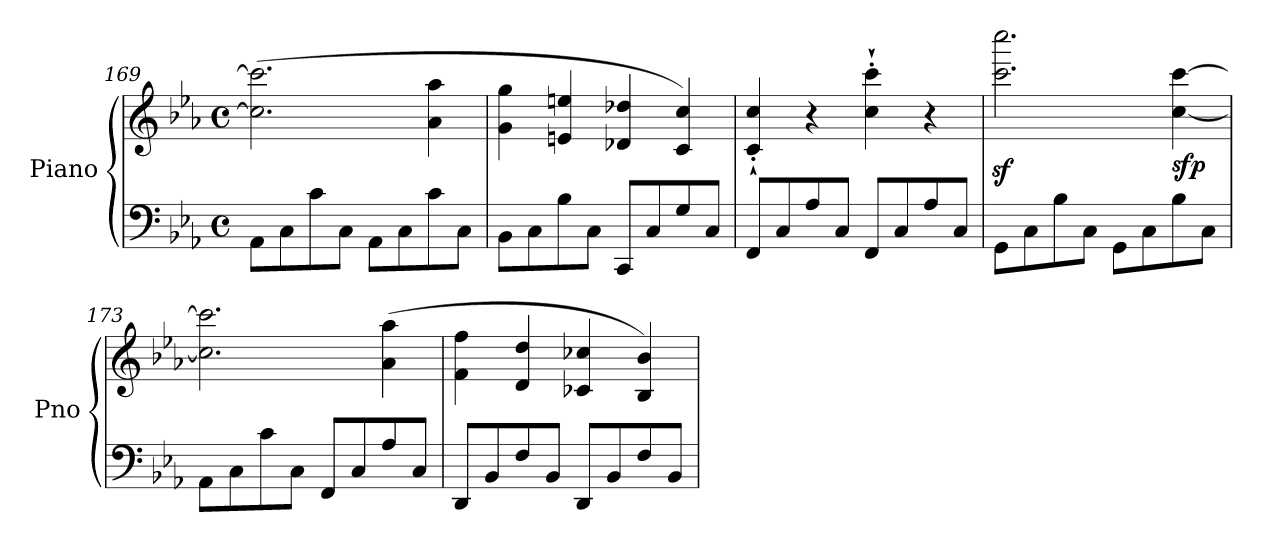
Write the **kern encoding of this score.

**kern	**kern	**dynam
*part1	*part1	*part1
*staff2	*staff1	*staff1/2
*I"Piano	*	*
*I'Pno	*	*
!!LO:LB:g=z
*clefF4	*clefG2	*
*k[b-e-a-]	*k[b-e-a-]	*
*M4/4	*M4/4	*
*met(c)	*met(c)	*
=169	=169	=169
8AA-\L	(>2.cc\] 2.ccc\]	.
8C\	.	.
8c\	.	.
8C\J	.	.
8AA-\L	.	.
8C\	.	.
8c\	4a-\ 4aa-\	.
8C\J	.	.
=170	=170	=170
8BB-\L	4g\ 4gg\	.
8C\	.	.
8B-\	4en/ 4een/	.
8C\J	.	.
8CC/L	4d-X/ 4dd-X/	.
8C/	.	.
8G/	4c/ 4cc/)	.
8C/J	.	.
=171	=171	=171
!	!	!LO:DY:b
8FF/L	4c/'` 4cc/'`	other-dynamics
8C/	.	.
8A-/	4r	.
8C/J	.	.
8FF/L	4cc\'` 4ccc\'`	.
8C/	.	.
8A-/	4r	.
8C/J	.	.
=172	=172	=172
8GG\L	2.ccc\z< 2.cccc\z<	.
8C\	.	.
8B-\	.	.
8C\J	.	.
8GG\L	.	.
8C\	.	.
!	!	!LO:DY:b
8B-\	[4cc\ [4ccc\	sfp
8C\J	.	.
!!LO:PB:g=z
=173	=173	=173
8AA-\L	2.cc\] 2.ccc\]	.
8C\	.	.
8c\	.	.
8C\J	.	.
8FF/L	.	.
8C/	.	.
8A-/	(>4a-\ 4aa-\	.
8C/J	.	.
!!LO:PB:g=z
=174	=174	=174
8DD/L	4f\ 4ff\	.
8BB-/	.	.
8F/	4d/ 4dd/	.
8BB-/J	.	.
8DD/L	4c-X/ 4cc-X/	.
8BB-/	.	.
8F/	4B-/ 4b-/)	.
8BB-/J	.	.
=	=	=
*-	*-	*-
